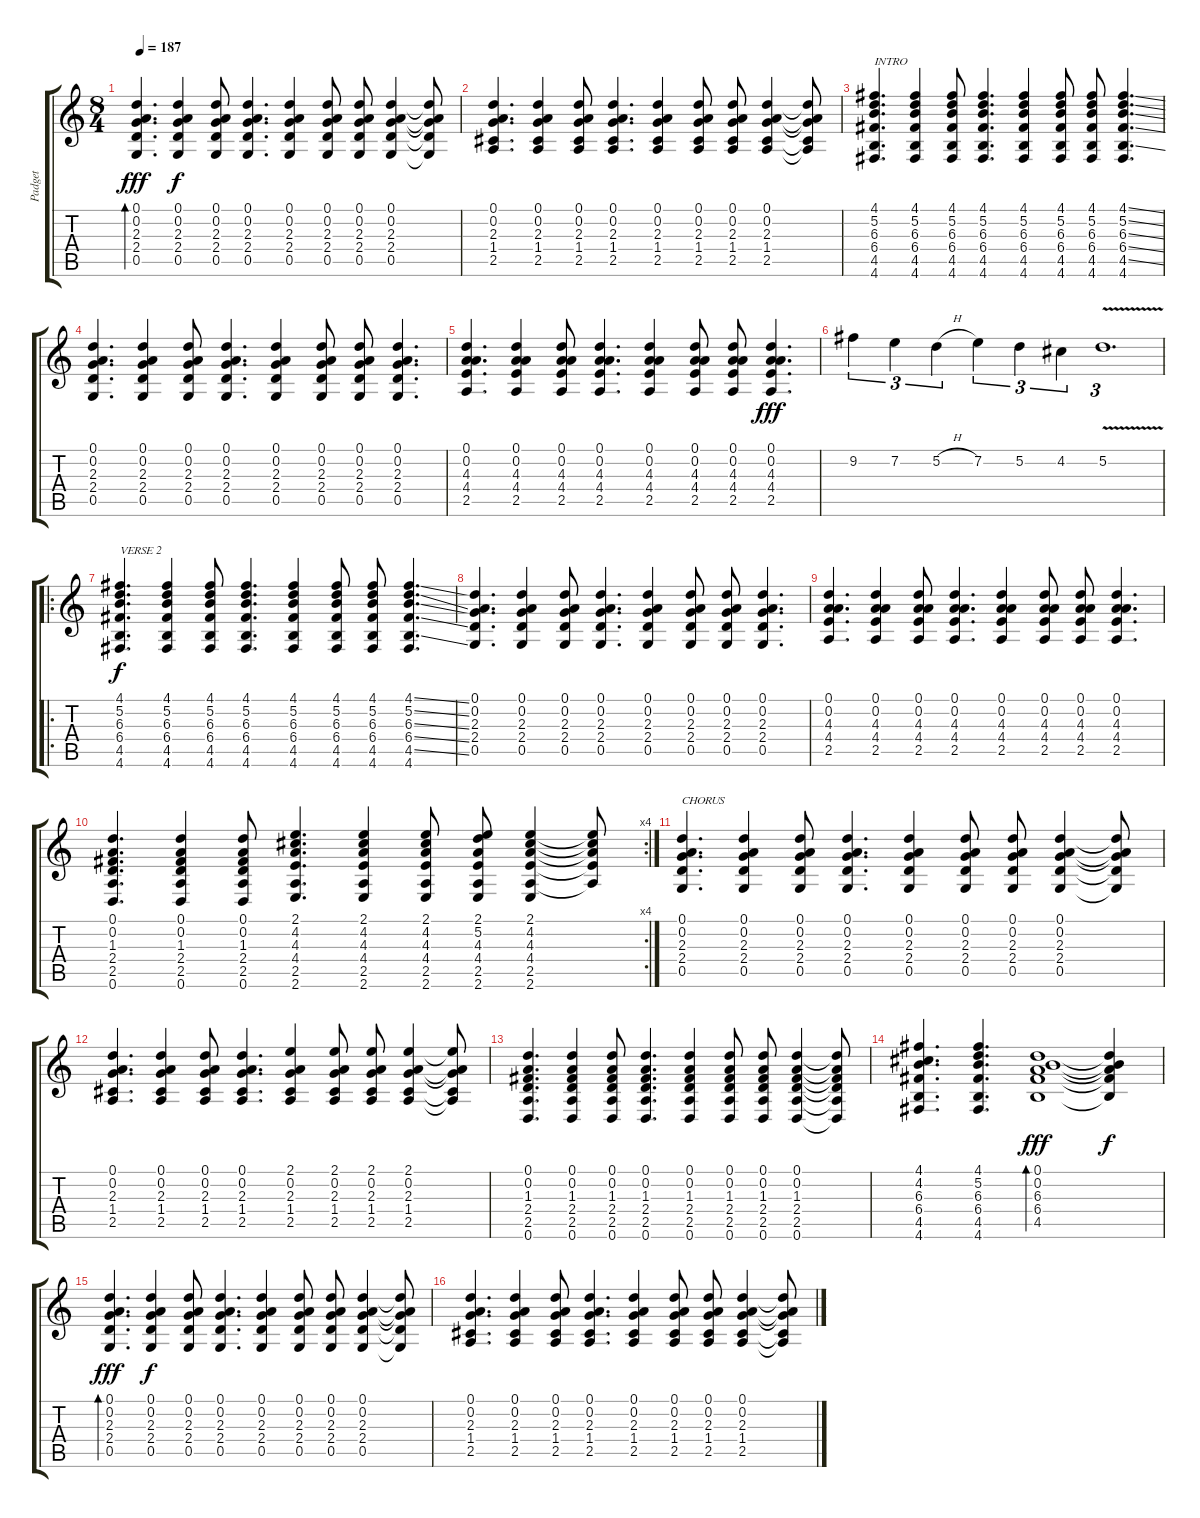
\track ("Padget" "Padget") {instrument acousticguitarsteel}
\staff {score tabs}
\tuning (D4 A3 F3 C3 G2 D2) {hide}
\ts (8 4)
\tempo 187
\clef g2
\ks c
(0.1 0.2 2.3 2.4 0.5).4{d bd 240 dy fff} (0.1 0.2 2.3 2.4 0.5).4{dy f} (0.1 0.2 2.3 2.4 0.5).8 (0.1 0.2 2.3 2.4 0.5).4{d} (0.1 0.2 2.3 2.4 0.5).4 (0.1 0.2 2.3 2.4 0.5).8 (0.1 0.2 2.3 2.4 0.5).8 (0.1 0.2 2.3 2.4 0.5).4 (0.1{t} 0.2{t} 2.3{t} 2.4{t} 0.5{t}).8 |
(0.1 0.2 2.3 1.4 2.5).4{d} (0.1 0.2 2.3 1.4 2.5).4 (0.1 0.2 2.3 1.4 2.5).8 (0.1 0.2 2.3 1.4 2.5).4{d} (0.1 0.2 2.3 1.4 2.5).4 (0.1 0.2 2.3 1.4 2.5).8 (0.1 0.2 2.3 1.4 2.5).8 (0.1 0.2 2.3 1.4 2.5).4 (0.1{t} 0.2{t} 2.3{t} 1.4{t} 2.5{t}).8 |
(4.1 5.2 6.3 6.4 4.5 4.6).4{d txt "INTRO"} (4.1 5.2 6.3 6.4 4.5 4.6).4 (4.1 5.2 6.3 6.4 4.5 4.6).8 (4.1 5.2 6.3 6.4 4.5 4.6).4{d} (4.1 5.2 6.3 6.4 4.5 4.6).4 (4.1 5.2 6.3 6.4 4.5 4.6).8 (4.1 5.2 6.3 6.4 4.5 4.6).8 (4.1{ss} 5.2{ss} 6.3{ss} 6.4{ss} 4.5{ss} 4.6).4{d} |
(0.1 0.2 2.3 2.4 0.5).4{d} (0.1 0.2 2.3 2.4 0.5).4 (0.1 0.2 2.3 2.4 0.5).8 (0.1 0.2 2.3 2.4 0.5).4{d} (0.1 0.2 2.3 2.4 0.5).4 (0.1 0.2 2.3 2.4 0.5).8 (0.1 0.2 2.3 2.4 0.5).8 (0.1 0.2 2.3 2.4 0.5).4{d} |
(0.1 0.2 4.3 4.4 2.5).4{d} (0.1 0.2 4.3 4.4 2.5).4 (0.1 0.2 4.3 4.4 2.5).8 (0.1 0.2 4.3 4.4 2.5).4{d} (0.1 0.2 4.3 4.4 2.5).4 (0.1 0.2 4.3 4.4 2.5).8 (0.1 0.2 4.3 4.4 2.5).8 (0.1 0.2 4.3 4.4 2.5).4{d dy fff} |
9.2.4{tu (3 2)} 7.2.4{tu (3 2)} 5.2{h}.4{tu (3 2)} 7.2.4{tu (3 2)} 5.2.4{tu (3 2)} 4.2.4{tu (3 2)} 5.2{v}.1{d tu (3 2)} |
\ro
(4.1 5.2 6.3 6.4 4.5 4.6).4{d txt "VERSE 2" dy f} (4.1 5.2 6.3 6.4 4.5 4.6).4 (4.1 5.2 6.3 6.4 4.5 4.6).8 (4.1 5.2 6.3 6.4 4.5 4.6).4{d} (4.1 5.2 6.3 6.4 4.5 4.6).4 (4.1 5.2 6.3 6.4 4.5 4.6).8 (4.1 5.2 6.3 6.4 4.5 4.6).8 (4.1{ss} 5.2{ss} 6.3{ss} 6.4{ss} 4.5{ss} 4.6).4{d} |
(0.1 0.2 2.3 2.4 0.5).4{d} (0.1 0.2 2.3 2.4 0.5).4 (0.1 0.2 2.3 2.4 0.5).8 (0.1 0.2 2.3 2.4 0.5).4{d} (0.1 0.2 2.3 2.4 0.5).4 (0.1 0.2 2.3 2.4 0.5).8 (0.1 0.2 2.3 2.4 0.5).8 (0.1 0.2 2.3 2.4 0.5).4{d} |
(0.1 0.2 4.3 4.4 2.5).4{d} (0.1 0.2 4.3 4.4 2.5).4 (0.1 0.2 4.3 4.4 2.5).8 (0.1 0.2 4.3 4.4 2.5).4{d} (0.1 0.2 4.3 4.4 2.5).4 (0.1 0.2 4.3 4.4 2.5).8 (0.1 0.2 4.3 4.4 2.5).8 (0.1 0.2 4.3 4.4 2.5).4{d} |
\rc 4
(0.1 0.2 1.3 2.4 2.5 0.6).4{d} (0.1 0.2 1.3 2.4 2.5 0.6).4 (0.1 0.2 1.3 2.4 2.5 0.6).8 (2.1 4.2 4.3 4.4 2.5 2.6).4{d} (2.1 4.2 4.3 4.4 2.5 2.6).4 (2.1 4.2 4.3 4.4 2.5 2.6).8 (2.1 5.2 4.3 4.4 2.5 2.6).8 (2.1 4.2 4.3 4.4 2.5 2.6).4 (2.1{t} 4.2{t} 4.3{t} 4.4{t} 2.5{t}).8 |
(0.1 0.2 2.3 2.4 0.5).4{d txt "CHORUS"} (0.1 0.2 2.3 2.4 0.5).4 (0.1 0.2 2.3 2.4 0.5).8 (0.1 0.2 2.3 2.4 0.5).4{d} (0.1 0.2 2.3 2.4 0.5).4 (0.1 0.2 2.3 2.4 0.5).8 (0.1 0.2 2.3 2.4 0.5).8 (0.1 0.2 2.3 2.4 0.5).4 (0.1{t} 0.2{t} 2.3{t} 2.4{t} 0.5{t}).8 |
(0.1 0.2 2.3 1.4 2.5).4{d} (0.1 0.2 2.3 1.4 2.5).4 (0.1 0.2 2.3 1.4 2.5).8 (0.1 0.2 2.3 1.4 2.5).4{d} (2.1 0.2 2.3 1.4 2.5).4 (2.1 0.2 2.3 1.4 2.5).8 (2.1 0.2 2.3 1.4 2.5).8 (2.1 0.2 2.3 1.4 2.5).4 (2.1{t} 0.2{t} 2.3{t} 1.4{t} 2.5{t}).8 |
(0.1 0.2 1.3 2.4 2.5 0.6).4{d} (0.1 0.2 1.3 2.4 2.5 0.6).4 (0.1 0.2 1.3 2.4 2.5 0.6).8 (0.1 0.2 1.3 2.4 2.5 0.6).4{d} (0.1 0.2 1.3 2.4 2.5 0.6).4 (0.1 0.2 1.3 2.4 2.5 0.6).8 (0.1 0.2 1.3 2.4 2.5 0.6).8 (0.1 0.2 1.3 2.4 2.5 0.6).4 (0.1{t} 0.2{t} 1.3{t} 2.4{t} 2.5{t} 0.6{t}).8 |
(4.1 4.2 6.3 6.4 4.5 4.6).4{d} (4.1 5.2 6.3 6.4 4.5 4.6).4{d} (0.1 0.2 6.3 6.4 4.5).1{bd 240 dy fff} (0.1{t} 0.2{t} 6.3{t} 6.4{t} 4.5{t}).4{dy f} |
(0.1 0.2 2.3 2.4 0.5).4{d bd 240 dy fff} (0.1 0.2 2.3 2.4 0.5).4{dy f} (0.1 0.2 2.3 2.4 0.5).8 (0.1 0.2 2.3 2.4 0.5).4{d} (0.1 0.2 2.3 2.4 0.5).4 (0.1 0.2 2.3 2.4 0.5).8 (0.1 0.2 2.3 2.4 0.5).8 (0.1 0.2 2.3 2.4 0.5).4 (0.1{t} 0.2{t} 2.3{t} 2.4{t} 0.5{t}).8 |
(0.1 0.2 2.3 1.4 2.5).4{d} (0.1 0.2 2.3 1.4 2.5).4 (0.1 0.2 2.3 1.4 2.5).8 (0.1 0.2 2.3 1.4 2.5).4{d} (0.1 0.2 2.3 1.4 2.5).4 (0.1 0.2 2.3 1.4 2.5).8 (0.1 0.2 2.3 1.4 2.5).8 (0.1 0.2 2.3 1.4 2.5).4 (0.1{t} 0.2{t} 2.3{t} 1.4{t} 2.5{t}).8
